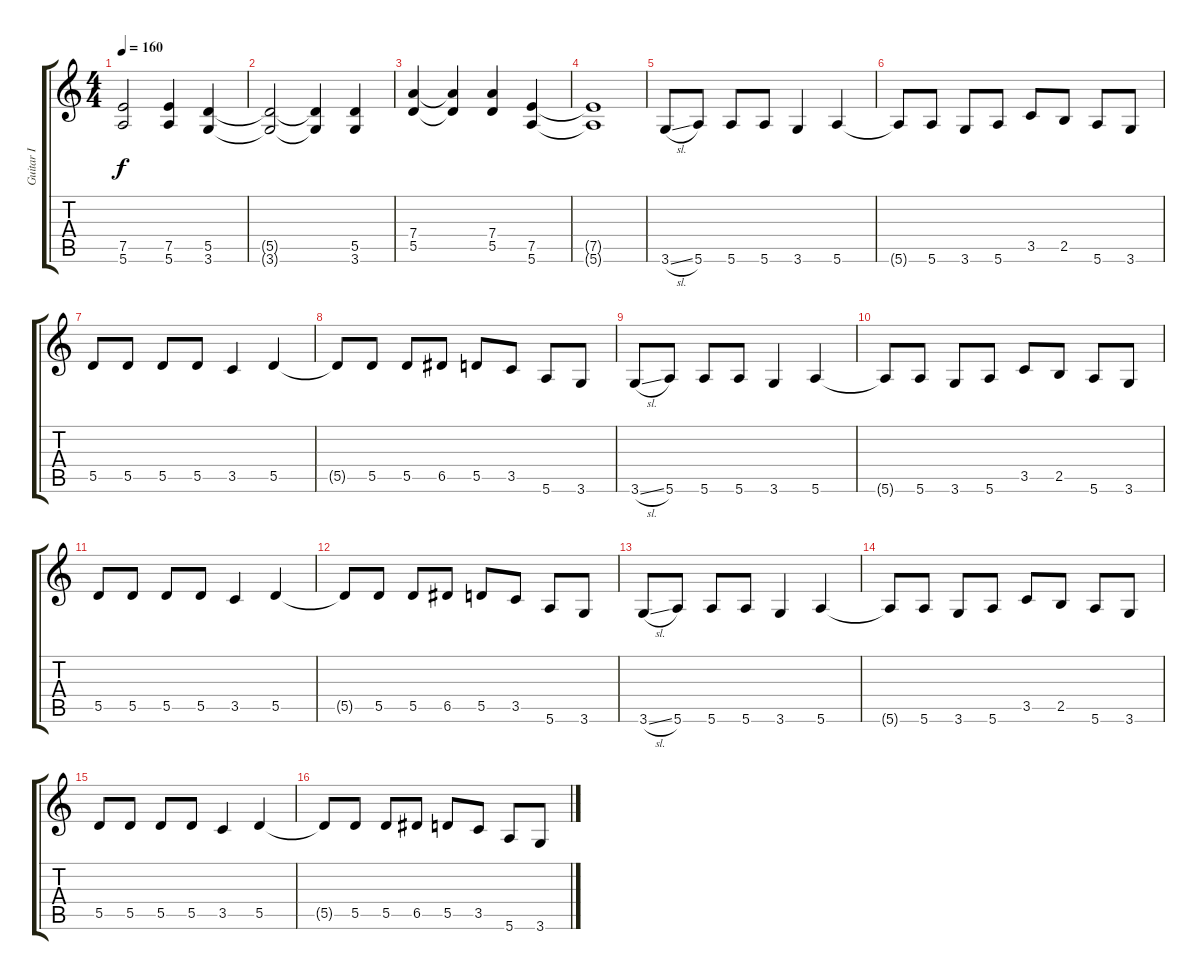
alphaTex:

\track ("Guitar I" "Guitar I") {instrument distortionguitar}
\staff {score tabs}
\tuning (E4 B3 G3 D3 A2 E2) {hide}
\ts (4 4)
\tempo 160
\clef g2
\ks c
(7.5 5.6).2{dy f} (7.5 5.6).4 (5.5 3.6).4 |
(5.5{t} 3.6{t}).2 (5.5{t} 3.6{t}).4 (5.5 3.6).4 |
(7.4 5.5).4 (7.4{t} 5.5{t}).4 (7.4 5.5).4 (7.5 5.6).4 |
(7.5{t} 5.6{t}).1 |
3.6{sl}.8 5.6.8 5.6.8 5.6.8 3.6.4 5.6.4 |
5.6{t}.8 5.6.8 3.6.8 5.6.8 3.5.8 2.5.8 5.6.8 3.6.8 |
5.5.8 5.5.8 5.5.8 5.5.8 3.5.4 5.5.4 |
5.5{t}.8 5.5.8 5.5.8 6.5.8 5.5.8 3.5.8 5.6.8 3.6.8 |
3.6{sl}.8 5.6.8 5.6.8 5.6.8 3.6.4 5.6.4 |
5.6{t}.8 5.6.8 3.6.8 5.6.8 3.5.8 2.5.8 5.6.8 3.6.8 |
5.5.8 5.5.8 5.5.8 5.5.8 3.5.4 5.5.4 |
5.5{t}.8 5.5.8 5.5.8 6.5.8 5.5.8 3.5.8 5.6.8 3.6.8 |
3.6{sl}.8 5.6.8 5.6.8 5.6.8 3.6.4 5.6.4 |
5.6{t}.8 5.6.8 3.6.8 5.6.8 3.5.8 2.5.8 5.6.8 3.6.8 |
5.5.8 5.5.8 5.5.8 5.5.8 3.5.4 5.5.4 |
5.5{t}.8 5.5.8 5.5.8 6.5.8 5.5.8 3.5.8 5.6.8 3.6.8
